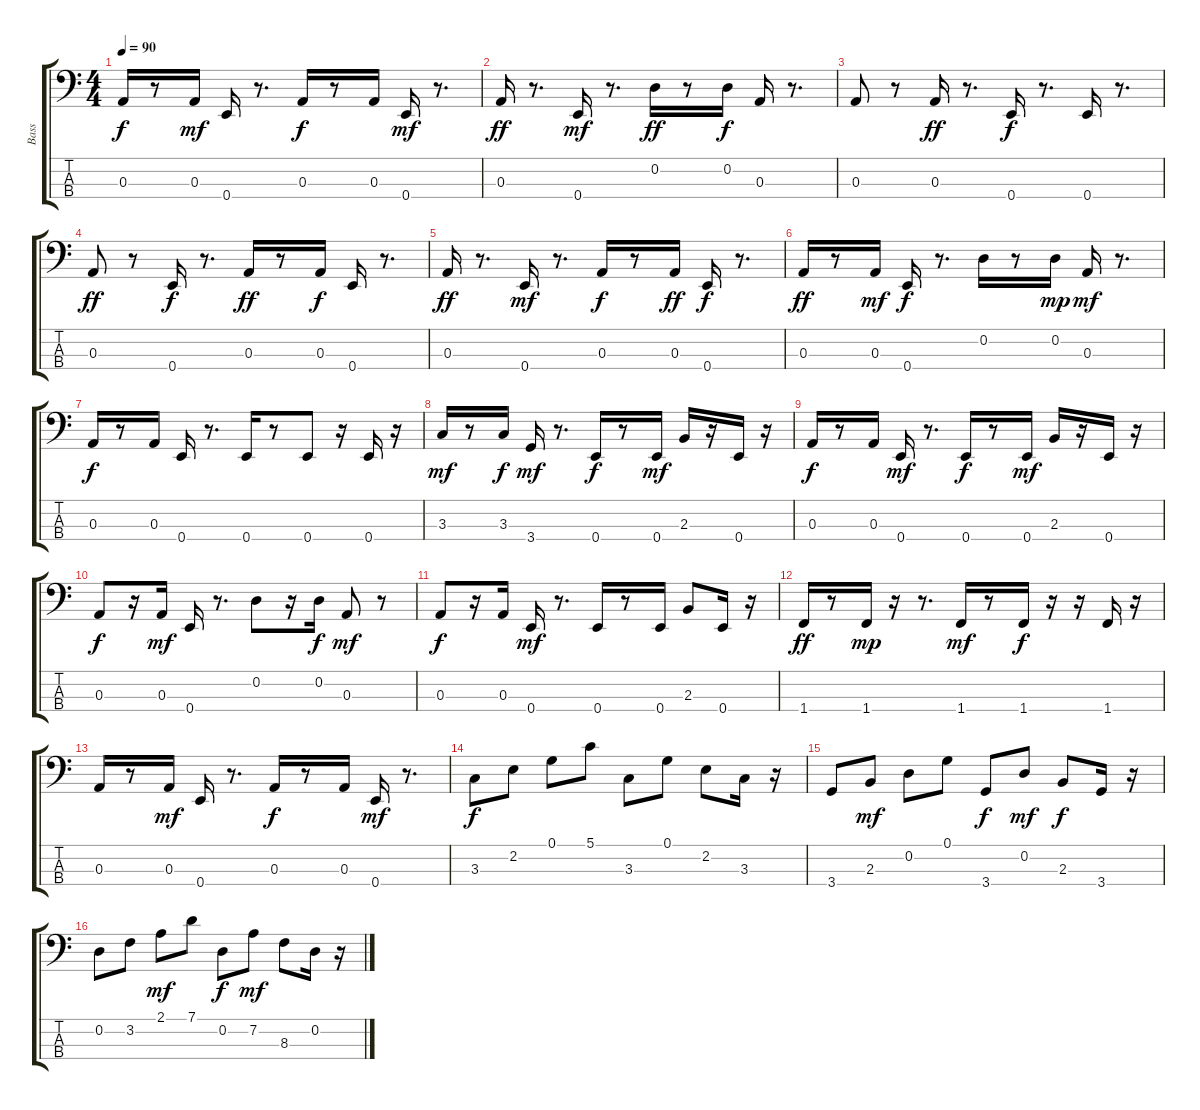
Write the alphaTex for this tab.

\track ("Bass" "Bass") {instrument electricbassfinger}
\staff {score tabs}
\tuning (G2 D2 A1 E1) {hide}
\ts (4 4)
\tempo 90
\clef f4
\ks c
0.3.16{dy f} r.8 0.3.16{dy mf} 0.4.16 r.8{d} 0.3.16{dy f} r.8 0.3.16 0.4.16{dy mf} r.8{d} |
0.3.16{dy ff} r.8{d} 0.4.16{dy mf} r.8{d} 0.2.16{dy ff} r.8 0.2.16{dy f} 0.3.16 r.8{d} |
0.3.8 r.8 0.3.16{dy ff} r.8{d} 0.4.16{dy f} r.8{d} 0.4.16 r.8{d} |
0.3.8{dy ff} r.8 0.4.16{dy f} r.8{d} 0.3.16{dy ff} r.8 0.3.16{dy f} 0.4.16 r.8{d} |
0.3.16{dy ff} r.8{d} 0.4.16{dy mf} r.8{d} 0.3.16{dy f} r.8 0.3.16{dy ff} 0.4.16{dy f} r.8{d} |
0.3.16{dy ff} r.8 0.3.16{dy mf} 0.4.16{dy f} r.8{d} 0.2.16 r.8 0.2.16{dy mp} 0.3.16{dy mf} r.8{d} |
0.3.16{dy f} r.8 0.3.16 0.4.16 r.8{d} 0.4.16 r.8 0.4.8 r.16 0.4.16 r.16 |
3.3.16{dy mf} r.8 3.3.16{dy f} 3.4.16{dy mf} r.8{d} 0.4.16{dy f} r.8 0.4.16{dy mf} 2.3.16 r.16 0.4.16 r.16 |
0.3.16{dy f} r.8 0.3.16 0.4.16{dy mf} r.8{d} 0.4.16{dy f} r.8 0.4.16{dy mf} 2.3.16 r.16 0.4.16 r.16 |
0.3.8{dy f} r.16 0.3.16{dy mf} 0.4.16 r.8{d} 0.2.8 r.16 0.2.16{dy f} 0.3.8{dy mf} r.8 |
0.3.8{dy f} r.16 0.3.16 0.4.16{dy mf} r.8{d} 0.4.16 r.8 0.4.16 2.3.8 0.4.16 r.16 |
1.4.16{dy ff} r.8 1.4.16{dy mp} r.16 r.8{d} 1.4.16{dy mf} r.8 1.4.16{dy f} r.16 r.16 1.4.16 r.16 |
0.3.16 r.8 0.3.16{dy mf} 0.4.16 r.8{d} 0.3.16{dy f} r.8 0.3.16 0.4.16{dy mf} r.8{d} |
3.3.8{dy f} 2.2.8 0.1.8 5.1.8 3.3.8 0.1.8 2.2.8 3.3.16 r.16 |
3.4.8 2.3.8{dy mf} 0.2.8 0.1.8 3.4.8{dy f} 0.2.8{dy mf} 2.3.8{dy f} 3.4.16 r.16 |
0.2.8 3.2.8 2.1.8{dy mf} 7.1.8 0.2.8{dy f} 7.2.8{dy mf} 8.3.8 0.2.16 r.16
